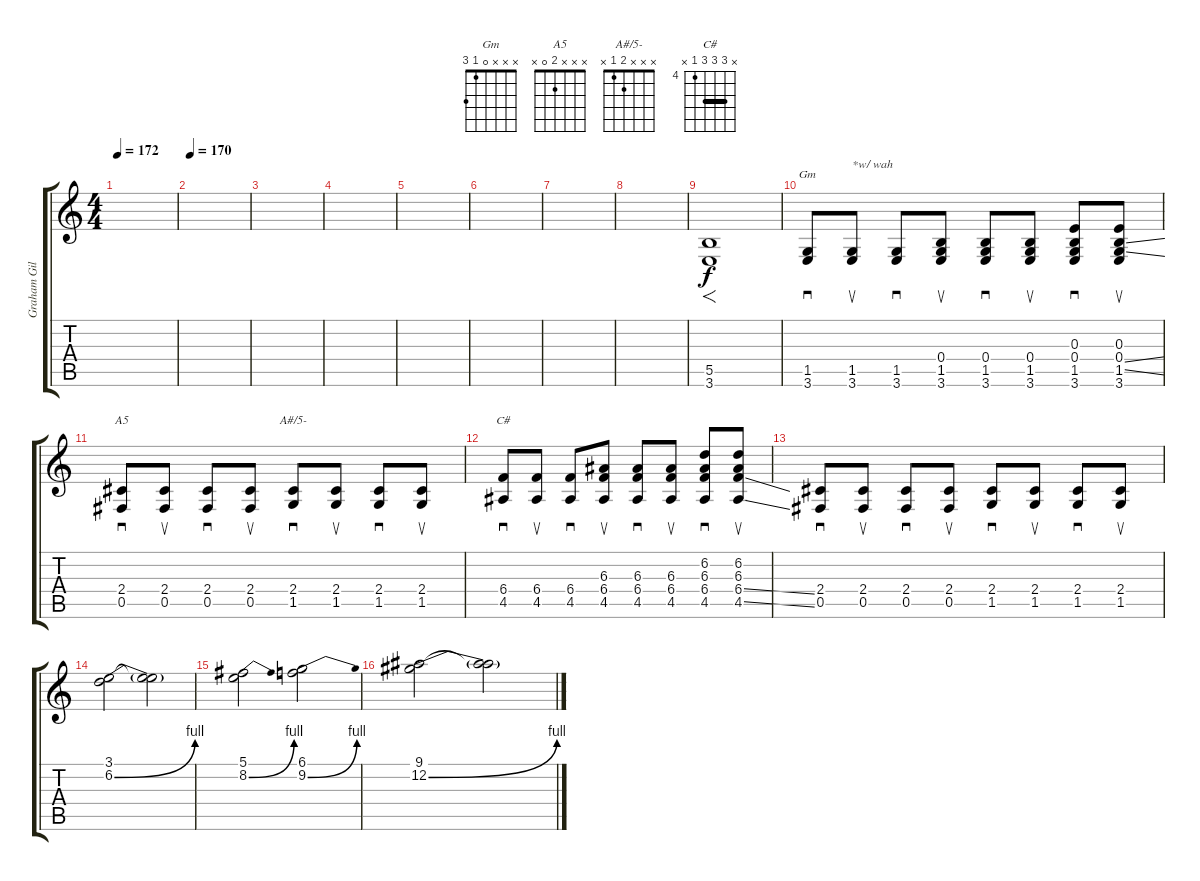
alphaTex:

\track ("Graham Gillespie (Guitar)" "Graham Gil") {instrument distortionguitar}
\staff {score tabs}
\tuning (Db4 Ab3 E3 B2 Gb2 Db2) {hide}
\chord ("Gm" x x x 0 1 3)
\chord ("A5" x x x 2 0 x)
\chord ("A#/5-" x x x 2 1 x)
\chord ("C#" x 6 6 6 4 x) {firstfret 4 barre 6}
\ts (4 4)
\tempo 172
\clef g2
\ks c
|
\tempo 170
|
|
|
|
|
|
|
(5.5 3.6).1{f instrument distortionguitar} |
(1.5 3.6).8{sd ch "Gm"} (1.5 3.6).8{su txt "*w/ wah"} (1.5 3.6).8{sd} (0.4 1.5 3.6).8{su} (0.4 1.5 3.6).8{sd} (0.4 1.5 3.6).8{su} (0.3 0.4 1.5 3.6).8{sd} (0.3 0.4{ss} 1.5{ss} 3.6).8{su} |
(2.4 0.5).8{sd ch "A5"} (2.4 0.5).8{su} (2.4 0.5).8{sd} (2.4 0.5).8{su} (2.4 1.5).8{sd ch "A#/5-"} (2.4 1.5).8{su} (2.4 1.5).8{sd} (2.4 1.5).8{su} |
(6.4 4.5).8{sd ch "C#"} (6.4 4.5).8{su} (6.4 4.5).8{sd} (6.3 6.4 4.5).8{su} (6.3 6.4 4.5).8{sd} (6.3 6.4 4.5).8{su} (6.2 6.3 6.4 4.5).8{sd} (6.2 6.3 6.4{ss} 4.5{ss}).8{su} |
(2.4 0.5).8{sd} (2.4 0.5).8{su} (2.4 0.5).8{sd} (2.4 0.5).8{su} (2.4 1.5).8{sd} (2.4 1.5).8{su} (2.4 1.5).8{sd} (2.4 1.5).8{su} |
(3.1 6.2{be (bend 0 0 60 4)}).2 (3.1{t} 6.2{t}).2 |
(5.1 8.2{be (bend 0 0 60 4)}).2 (6.1 9.2{be (bend 0 0 60 4)}).2 |
(9.1 12.2{be (bend 0 0 60 4)}).2 (9.1{t} 12.2{t}).2
